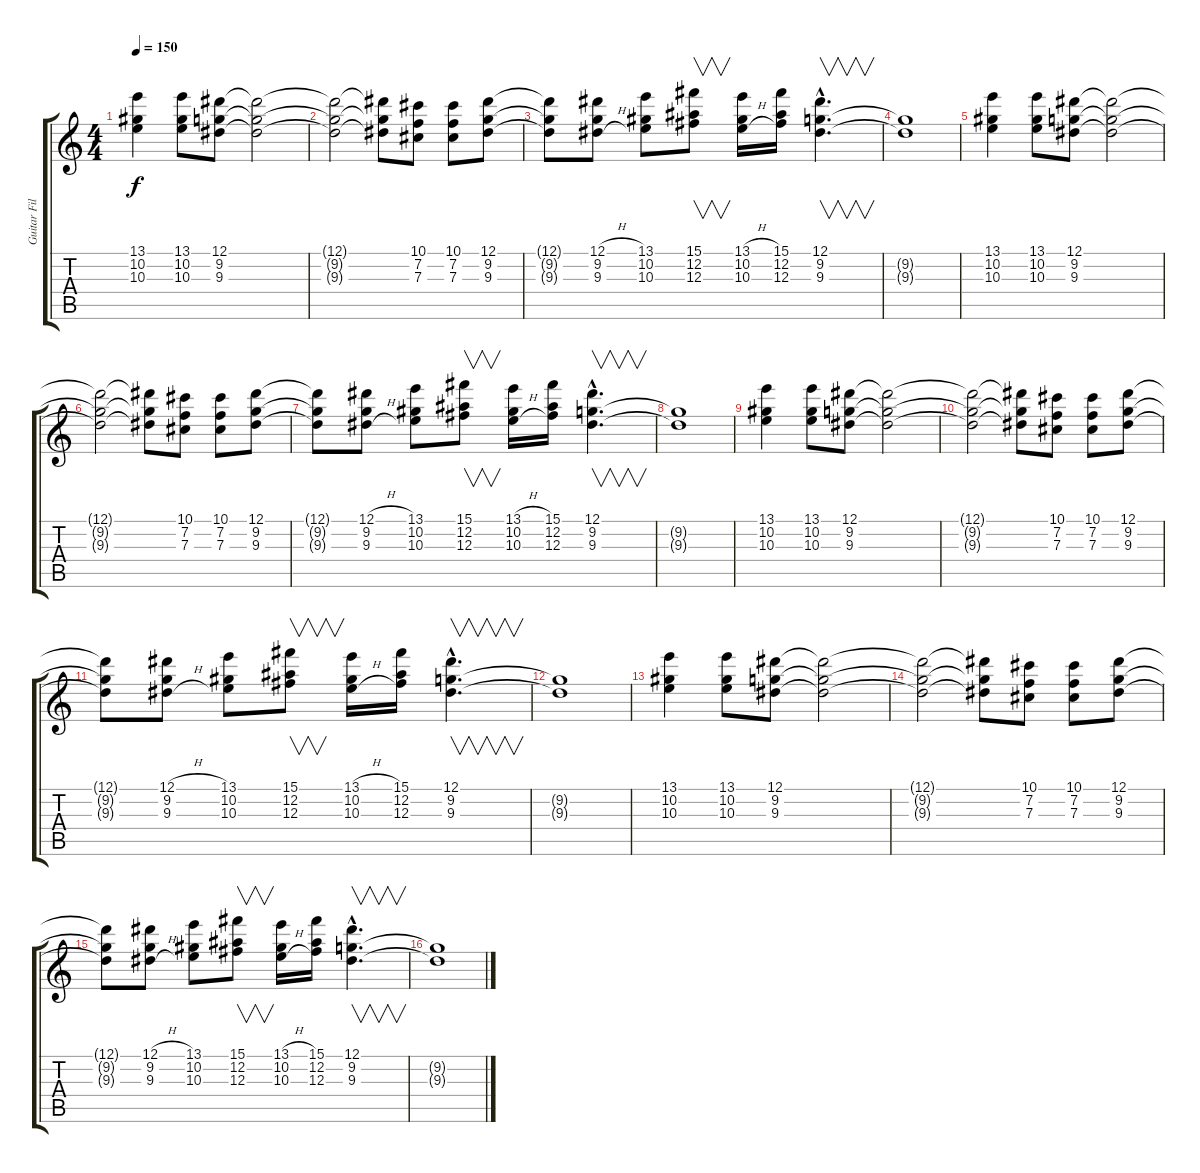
\track ("Guitar Fills" "Guitar Fil") {instrument distortionguitar}
\staff {score tabs}
\tuning (Eb4 Bb3 Gb3 Db3 Ab2 Eb2) {hide}
\ts (4 4)
\tempo 150
\clef g2
\ks c
(13.1 10.2 10.3).4{dy f volume 12} (13.1 10.2 10.3).8 (12.1 9.2 9.3).8 (12.1{t} 9.2{t} 9.3{t}).2 |
(12.1{t} 9.2{t} 9.3{t}).2 (12.1{t} 9.2{t} 9.3{t}).8 (10.1 7.2 7.3).8 (10.1 7.2 7.3).8 (12.1 9.2 9.3).8 |
(12.1{t} 9.2{t} 9.3{t}).8{volume 10} (12.1{h} 9.2{h} 9.3{h}).8 (13.1 10.2 10.3).8 (15.1 12.2 12.3).8{v} (13.1{h} 10.2{h} 10.3{h}).16 (15.1 12.2 12.3).16 (12.1{hac} 9.2{hac} 9.3{hac}).4{v d} |
(9.2{t} 9.3{t}).1 |
(13.1 10.2 10.3).4{volume 9} (13.1 10.2 10.3).8 (12.1 9.2 9.3).8 (12.1{t} 9.2{t} 9.3{t}).2 |
(12.1{t} 9.2{t} 9.3{t}).2 (12.1{t} 9.2{t} 9.3{t}).8 (10.1 7.2 7.3).8 (10.1 7.2 7.3).8 (12.1 9.2 9.3).8 |
(12.1{t} 9.2{t} 9.3{t}).8{volume 7} (12.1{h} 9.2{h} 9.3{h}).8 (13.1 10.2 10.3).8 (15.1 12.2 12.3).8{v} (13.1{h} 10.2{h} 10.3{h}).16 (15.1 12.2 12.3).16 (12.1{hac} 9.2{hac} 9.3{hac}).4{v d} |
(9.2{t} 9.3{t}).1 |
(13.1 10.2 10.3).4{volume 6} (13.1 10.2 10.3).8 (12.1 9.2 9.3).8 (12.1{t} 9.2{t} 9.3{t}).2 |
(12.1{t} 9.2{t} 9.3{t}).2 (12.1{t} 9.2{t} 9.3{t}).8 (10.1 7.2 7.3).8 (10.1 7.2 7.3).8 (12.1 9.2 9.3).8 |
(12.1{t} 9.2{t} 9.3{t}).8{volume 4} (12.1{h} 9.2{h} 9.3{h}).8 (13.1 10.2 10.3).8 (15.1 12.2 12.3).8{v} (13.1{h} 10.2{h} 10.3{h}).16 (15.1 12.2 12.3).16 (12.1{hac} 9.2{hac} 9.3{hac}).4{v d} |
(9.2{t} 9.3{t}).1 |
(13.1 10.2 10.3).4{volume 2} (13.1 10.2 10.3).8 (12.1 9.2 9.3).8 (12.1{t} 9.2{t} 9.3{t}).2 |
(12.1{t} 9.2{t} 9.3{t}).2 (12.1{t} 9.2{t} 9.3{t}).8 (10.1 7.2 7.3).8 (10.1 7.2 7.3).8 (12.1 9.2 9.3).8 |
(12.1{t} 9.2{t} 9.3{t}).8{volume 0} (12.1{h} 9.2{h} 9.3{h}).8 (13.1 10.2 10.3).8 (15.1 12.2 12.3).8{v} (13.1{h} 10.2{h} 10.3{h}).16 (15.1 12.2 12.3).16 (12.1{hac} 9.2{hac} 9.3{hac}).4{v d} |
(9.2{t} 9.3{t}).1
